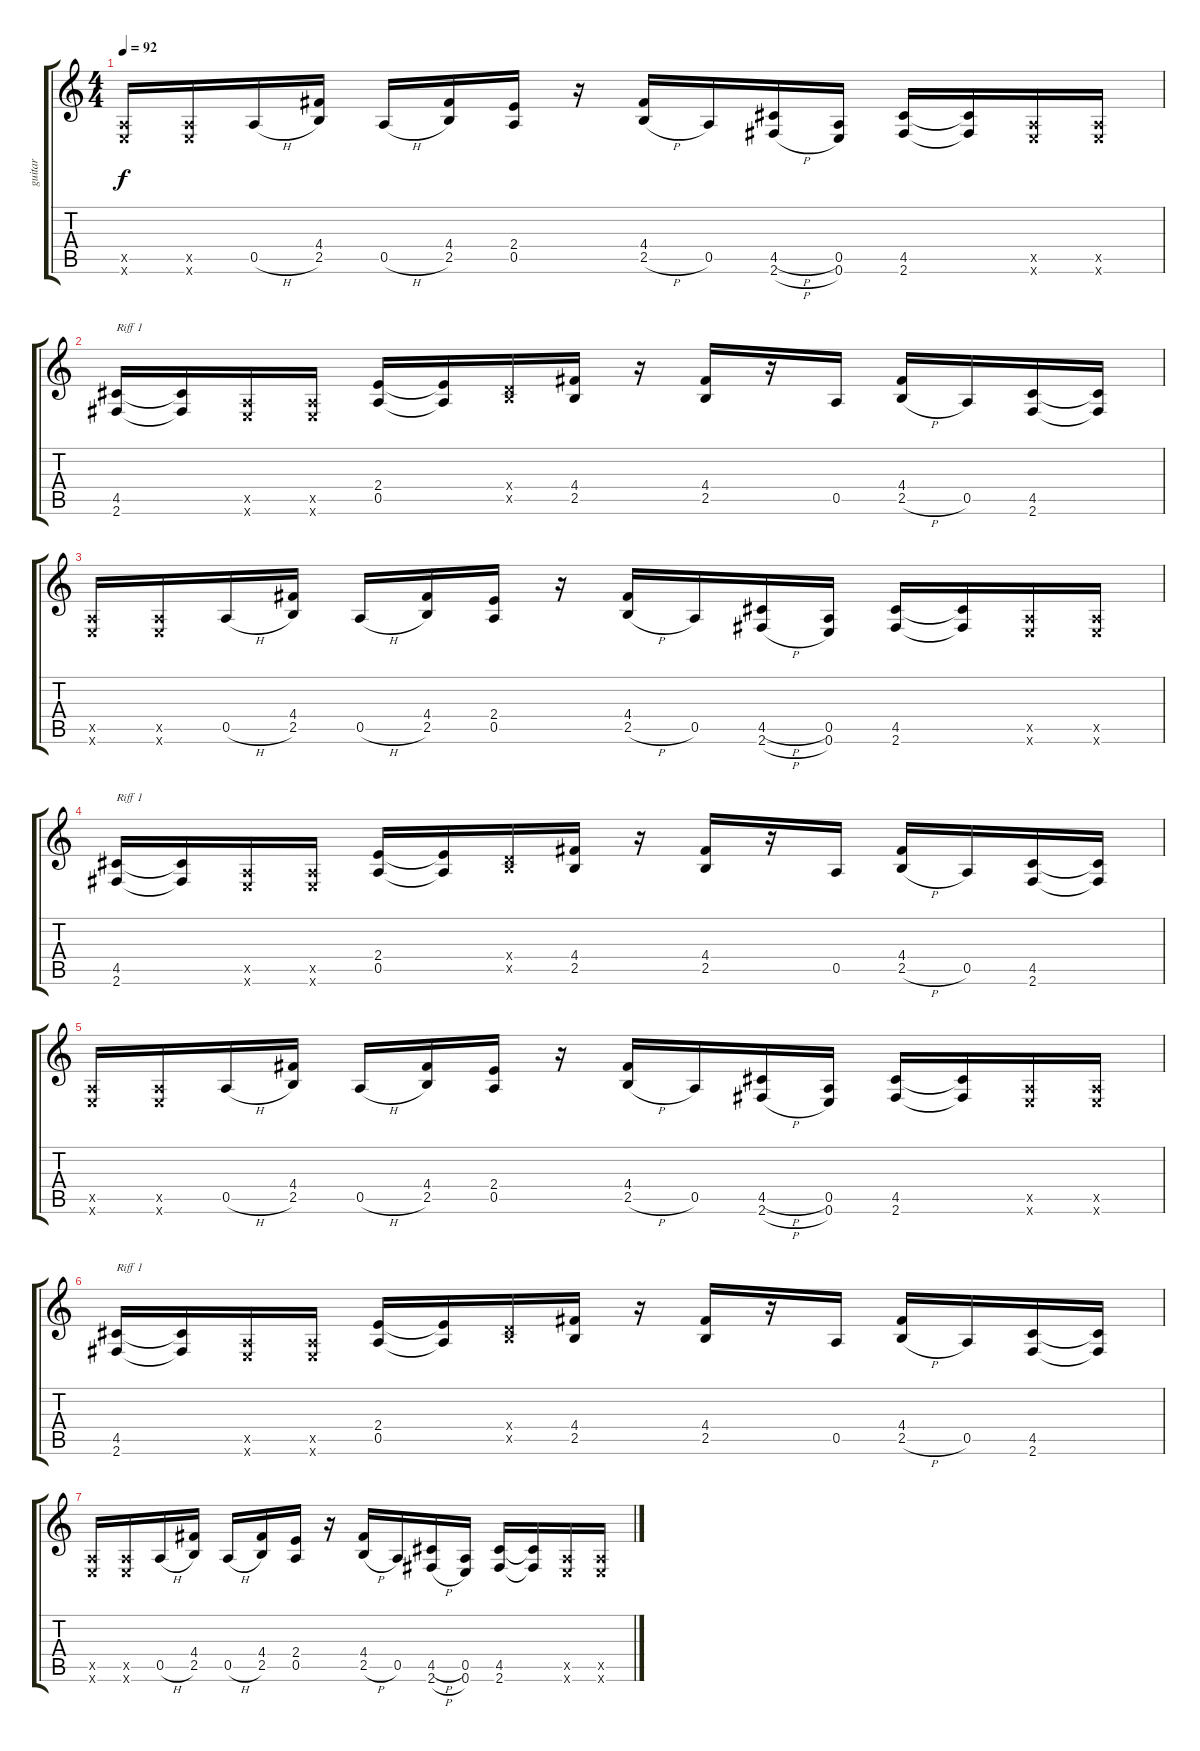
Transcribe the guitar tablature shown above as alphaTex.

\track ("guitar" "guitar") {instrument overdrivenguitar}
\staff {score tabs}
\tuning (E4 B3 G3 D3 A2 E2) {hide}
\ts (4 4)
\tempo 92
\clef g2
\ks c
(0.5{x} 0.6{x}).16{dy f} (0.5{x} 0.6{x}).16 0.5{h}.16 (4.4 2.5).16 0.5{h}.16 (4.4 2.5).16 (2.4 0.5).16 r.16 (4.4 2.5{h}).16 0.5.16 (4.5{h} 2.6{h}).16 (0.5 0.6).16 (4.5 2.6).16 (4.5{t} 2.6{t}).16 (0.5{x} 0.6{x}).16 (0.5{x} 0.6{x}).16 |
(4.5 2.6).16{txt "Riff 1" instrument overdrivenguitar} (4.5{t} 2.6{t}).16 (0.5{x} 0.6{x}).16 (0.5{x} 0.6{x}).16 (2.4 0.5).16 (2.4{t} 0.5{t}).16 (0.4{x} 2.5{x}).16 (4.4 2.5).16 r.16 (4.4 2.5).16 r.16 0.5.16 (4.4 2.5{h}).16 0.5.16 (4.5 2.6).16 (4.5{t} 2.6{t}).16 |
(0.5{x} 0.6{x}).16 (0.5{x} 0.6{x}).16 0.5{h}.16 (4.4 2.5).16 0.5{h}.16 (4.4 2.5).16 (2.4 0.5).16 r.16 (4.4 2.5{h}).16 0.5.16 (4.5{h} 2.6{h}).16 (0.5 0.6).16 (4.5 2.6).16 (4.5{t} 2.6{t}).16 (0.5{x} 0.6{x}).16 (0.5{x} 0.6{x}).16 |
(4.5 2.6).16{txt "Riff 1"} (4.5{t} 2.6{t}).16 (0.5{x} 0.6{x}).16 (0.5{x} 0.6{x}).16 (2.4 0.5).16 (2.4{t} 0.5{t}).16 (0.4{x} 2.5{x}).16 (4.4 2.5).16 r.16 (4.4 2.5).16 r.16 0.5.16 (4.4 2.5{h}).16 0.5.16 (4.5 2.6).16 (4.5{t} 2.6{t}).16 |
(0.5{x} 0.6{x}).16 (0.5{x} 0.6{x}).16 0.5{h}.16 (4.4 2.5).16 0.5{h}.16 (4.4 2.5).16 (2.4 0.5).16 r.16 (4.4 2.5{h}).16 0.5.16 (4.5{h} 2.6{h}).16 (0.5 0.6).16 (4.5 2.6).16 (4.5{t} 2.6{t}).16 (0.5{x} 0.6{x}).16 (0.5{x} 0.6{x}).16 |
(4.5 2.6).16{txt "Riff 1" instrument overdrivenguitar} (4.5{t} 2.6{t}).16 (0.5{x} 0.6{x}).16 (0.5{x} 0.6{x}).16 (2.4 0.5).16 (2.4{t} 0.5{t}).16 (0.4{x} 2.5{x}).16 (4.4 2.5).16 r.16 (4.4 2.5).16 r.16 0.5.16 (4.4 2.5{h}).16 0.5.16 (4.5 2.6).16 (4.5{t} 2.6{t}).16 |
(0.5{x} 0.6{x}).16 (0.5{x} 0.6{x}).16 0.5{h}.16 (4.4 2.5).16 0.5{h}.16 (4.4 2.5).16 (2.4 0.5).16 r.16 (4.4 2.5{h}).16 0.5.16 (4.5{h} 2.6{h}).16 (0.5 0.6).16 (4.5 2.6).16 (4.5{t} 2.6{t}).16 (0.5{x} 0.6{x}).16 (0.5{x} 0.6{x}).16
